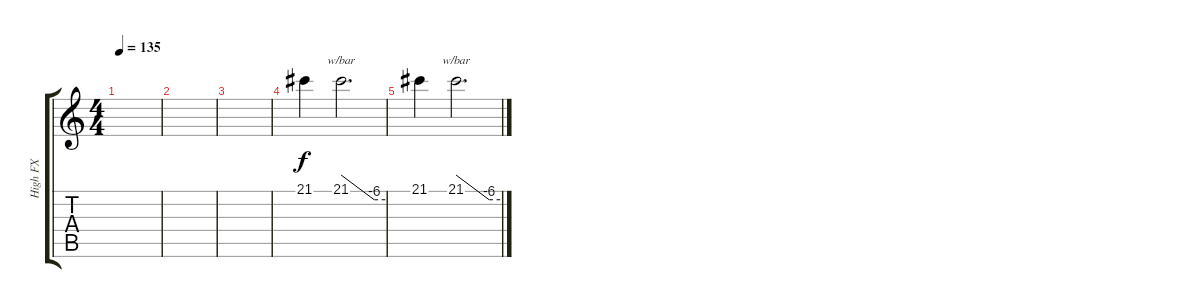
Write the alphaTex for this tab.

\track ("High FX" "High FX") {instrument lead5charang}
\staff {score tabs}
\tuning (E4 B3 G3 D3 A2 E2) {hide}
\ts (4 4)
\tempo 135
\clef g2
\ks c
|
|
|
21.1.4{instrument lead5charang} 21.1.2{d tbe (custom default 0 0 45 -24 60 -24)} |
21.1.4{instrument lead5charang} 21.1.2{d tbe (custom default 0 0 45 -24 60 -24)}
